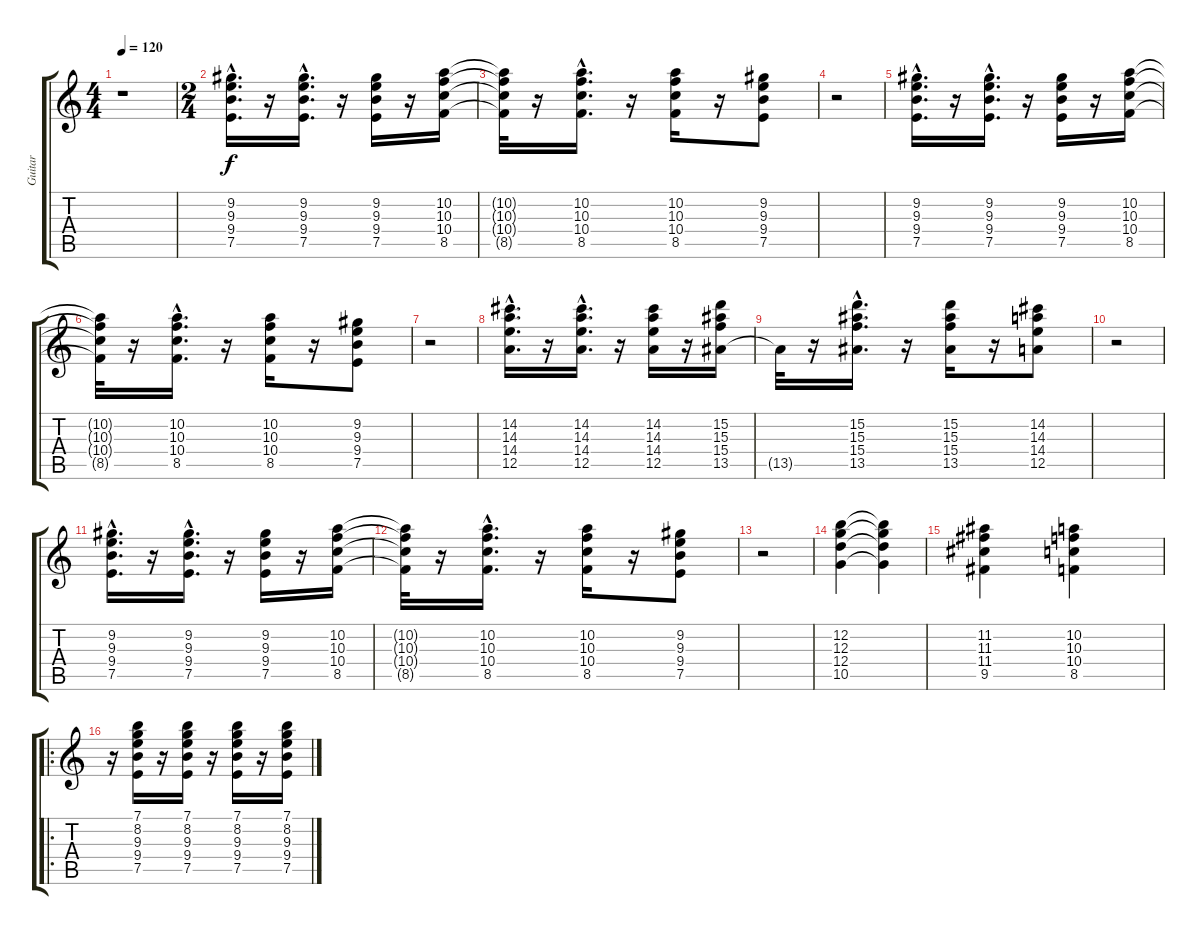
\track ("Guitar" "Guitar") {instrument acousticguitarnylon}
\staff {score tabs}
\tuning (E4 B3 G3 D3 A2 E2) {hide}
\ts (4 4)
\tempo 120
\clef g2
\ks c
r.1{dy f instrument acousticguitarnylon} |
\ts (2 4)
(9.2{hac} 9.3{hac} 9.4{hac} 7.5{hac}).16{d} r.16 (9.2{hac} 9.3{hac} 9.4{hac} 7.5{hac}).16{d} r.16 (9.2 9.3 9.4 7.5).16 r.16 (10.2 10.3 10.4 8.5).16 |
(10.2{t} 10.3{t} 10.4{t} 8.5{t}).32 r.16 (10.2{hac} 10.3{hac} 10.4{hac} 8.5{hac}).16{d} r.16 (10.2 10.3 10.4 8.5).16 r.16 (9.2 9.3 9.4 7.5).8 |
r.2 |
(9.2{hac} 9.3{hac} 9.4{hac} 7.5{hac}).16{d} r.16 (9.2{hac} 9.3{hac} 9.4{hac} 7.5{hac}).16{d} r.16 (9.2 9.3 9.4 7.5).16 r.16 (10.2 10.3 10.4 8.5).16 |
(10.2{t} 10.3{t} 10.4{t} 8.5{t}).32 r.16 (10.2{hac} 10.3{hac} 10.4{hac} 8.5{hac}).16{d} r.16 (10.2 10.3 10.4 8.5).16 r.16 (9.2 9.3 9.4 7.5).8 |
r.2 |
(14.2{hac} 14.3{hac} 14.4{hac} 12.5{hac}).16{d} r.16 (14.2{hac} 14.3{hac} 14.4{hac} 12.5{hac}).16{d} r.16 (14.2 14.3 14.4 12.5).16 r.16 (15.2 15.3 15.4 13.5).16 |
13.5{t}.32 r.16 (15.2{hac} 15.3{hac} 15.4{hac} 13.5{hac}).16{d} r.16 (15.2 15.3 15.4 13.5).16 r.16 (14.2 14.3 14.4 12.5).8 |
r.2 |
(9.2{hac} 9.3{hac} 9.4{hac} 7.5{hac}).16{d} r.16 (9.2{hac} 9.3{hac} 9.4{hac} 7.5{hac}).16{d} r.16 (9.2 9.3 9.4 7.5).16 r.16 (10.2 10.3 10.4 8.5).16 |
(10.2{t} 10.3{t} 10.4{t} 8.5{t}).32 r.16 (10.2{hac} 10.3{hac} 10.4{hac} 8.5{hac}).16{d} r.16 (10.2 10.3 10.4 8.5).16 r.16 (9.2 9.3 9.4 7.5).8 |
r.2 |
(12.2 12.3 12.4 10.5).4 (12.2{t} 12.3{t} 12.4{t} 10.5{t}).4 |
(11.2 11.3 11.4 9.5).4 (10.2 10.3 10.4 8.5).4 |
\ro
r.16 (7.1 8.2 9.3 9.4 7.5).16 r.16 (7.1 8.2 9.3 9.4 7.5).16 r.16 (7.1 8.2 9.3 9.4 7.5).16 r.16 (7.1 8.2 9.3 9.4 7.5).16
